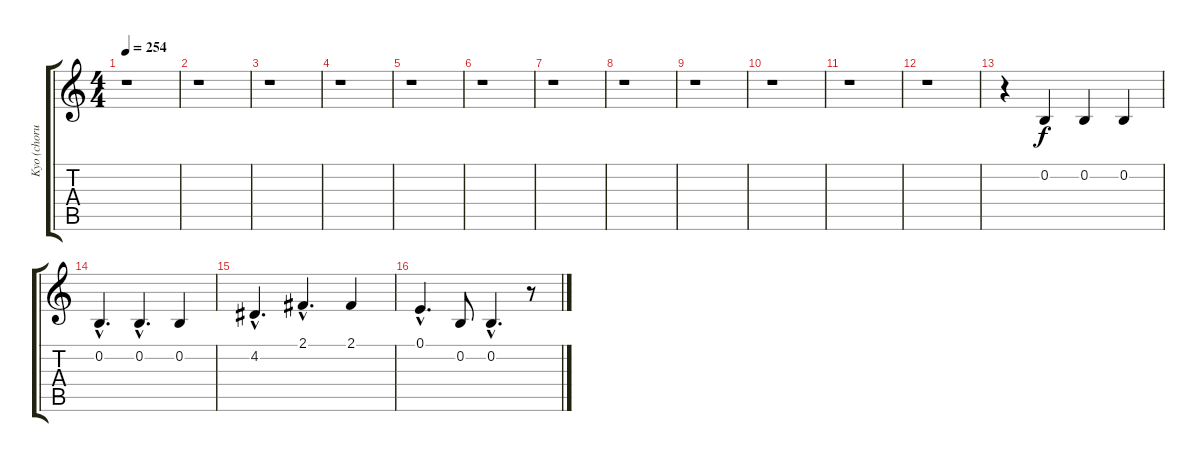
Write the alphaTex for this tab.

\track ("Kyo (chorus)" "Kyo (choru") {instrument altosax}
\staff {score tabs}
\tuning (E4 B3 G3 D3 A2 E2) {hide}
\ts (4 4)
\tempo 254
\clef g2
\ks c
r.1{dy f} |
r.1 |
r.1 |
r.1 |
r.1 |
r.1 |
r.1 |
r.1 |
r.1 |
r.1 |
r.1 |
r.1 |
r.4 0.2.4{volume 13 balance 8} 0.2.4 0.2.4 |
0.2{hac}.4{d} 0.2{hac}.4{d} 0.2.4 |
4.2{hac}.4{d} 2.1{hac}.4{d} 2.1.4 |
0.1{hac}.4{d} 0.2.8 0.2{hac}.4{d} r.8
